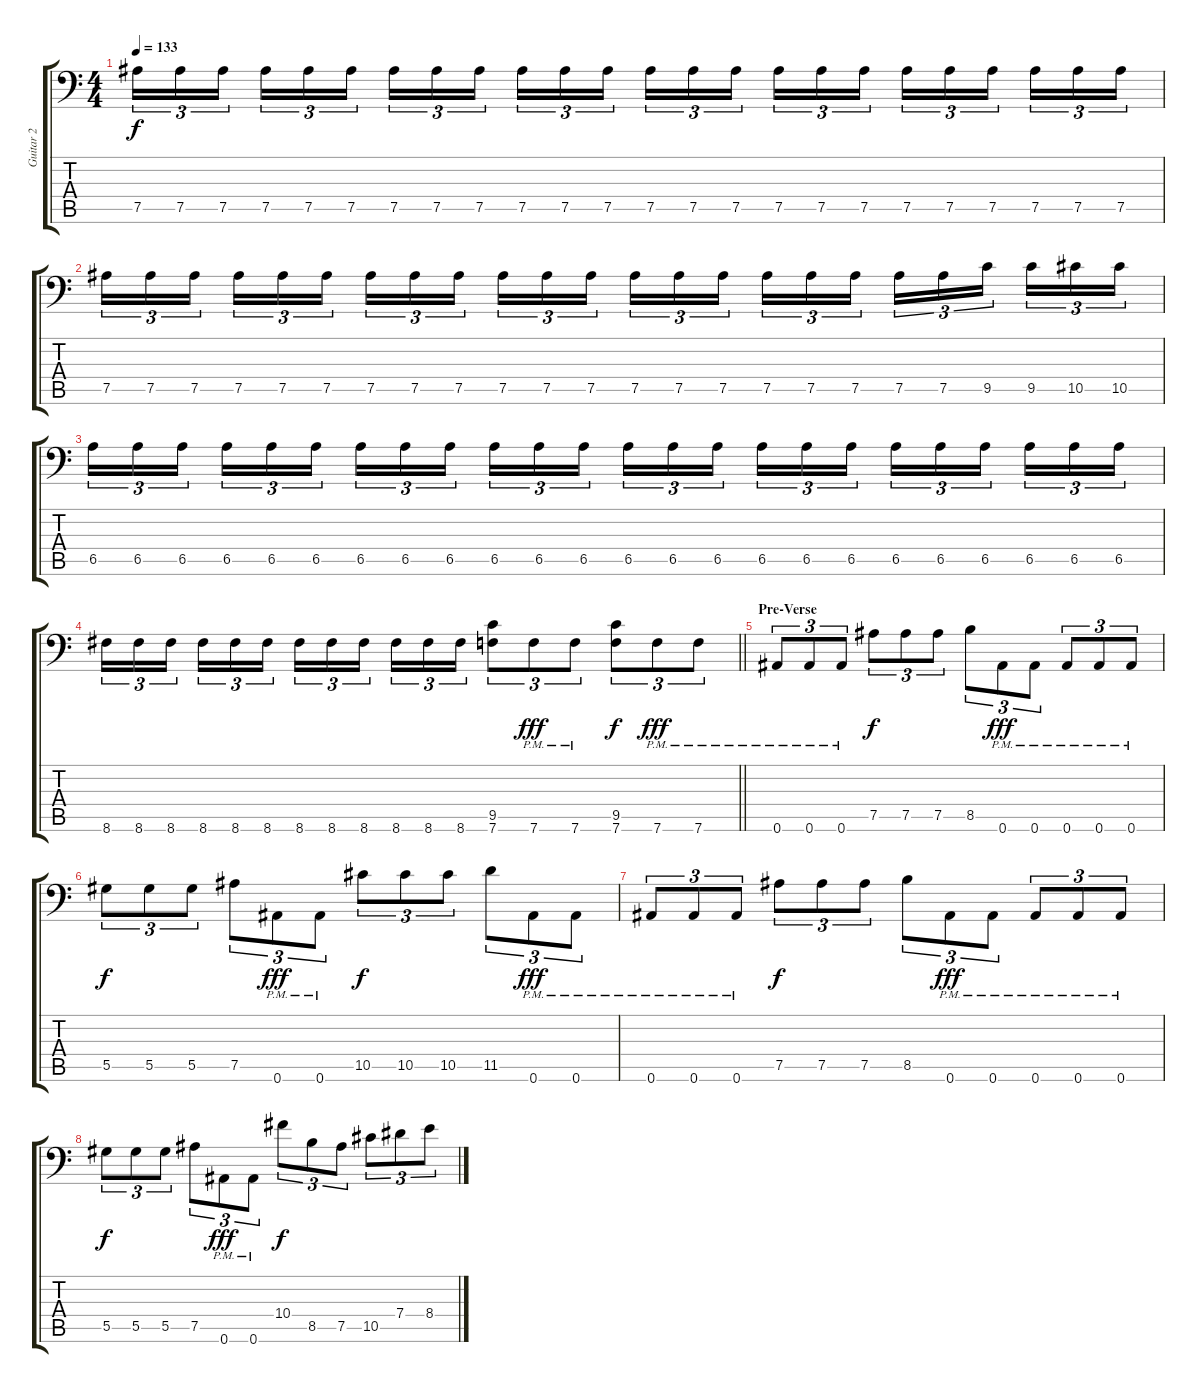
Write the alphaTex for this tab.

\track ("Guitar 2" "Guitar 2") {instrument distortionguitar}
\staff {score tabs}
\tuning (Bb3 F3 Db3 Ab2 Eb2 Bb1) {hide}
\ts (4 4)
\tempo 133
\clef f4
\ks c
7.5.16{tu (3 2) dy f} 7.5.16{tu (3 2)} 7.5.16{tu (3 2) beam splitsecondary} 7.5.16{tu (3 2)} 7.5.16{tu (3 2)} 7.5.16{tu (3 2)} 7.5.16{tu (3 2)} 7.5.16{tu (3 2)} 7.5.16{tu (3 2) beam splitsecondary} 7.5.16{tu (3 2)} 7.5.16{tu (3 2)} 7.5.16{tu (3 2)} 7.5.16{tu (3 2)} 7.5.16{tu (3 2)} 7.5.16{tu (3 2) beam splitsecondary} 7.5.16{tu (3 2)} 7.5.16{tu (3 2)} 7.5.16{tu (3 2)} 7.5.16{tu (3 2)} 7.5.16{tu (3 2)} 7.5.16{tu (3 2) beam splitsecondary} 7.5.16{tu (3 2)} 7.5.16{tu (3 2)} 7.5.16{tu (3 2)} |
7.5.16{tu (3 2)} 7.5.16{tu (3 2)} 7.5.16{tu (3 2) beam splitsecondary} 7.5.16{tu (3 2)} 7.5.16{tu (3 2)} 7.5.16{tu (3 2)} 7.5.16{tu (3 2)} 7.5.16{tu (3 2)} 7.5.16{tu (3 2) beam splitsecondary} 7.5.16{tu (3 2)} 7.5.16{tu (3 2)} 7.5.16{tu (3 2)} 7.5.16{tu (3 2)} 7.5.16{tu (3 2)} 7.5.16{tu (3 2) beam splitsecondary} 7.5.16{tu (3 2)} 7.5.16{tu (3 2)} 7.5.16{tu (3 2)} 7.5.16{tu (3 2)} 7.5.16{tu (3 2)} 9.5.16{tu (3 2) beam splitsecondary} 9.5.16{tu (3 2)} 10.5.16{tu (3 2)} 10.5.16{tu (3 2)} |
6.5.16{tu (3 2)} 6.5.16{tu (3 2)} 6.5.16{tu (3 2) beam splitsecondary} 6.5.16{tu (3 2)} 6.5.16{tu (3 2)} 6.5.16{tu (3 2)} 6.5.16{tu (3 2)} 6.5.16{tu (3 2)} 6.5.16{tu (3 2) beam splitsecondary} 6.5.16{tu (3 2)} 6.5.16{tu (3 2)} 6.5.16{tu (3 2)} 6.5.16{tu (3 2)} 6.5.16{tu (3 2)} 6.5.16{tu (3 2) beam splitsecondary} 6.5.16{tu (3 2)} 6.5.16{tu (3 2)} 6.5.16{tu (3 2)} 6.5.16{tu (3 2)} 6.5.16{tu (3 2)} 6.5.16{tu (3 2) beam splitsecondary} 6.5.16{tu (3 2)} 6.5.16{tu (3 2)} 6.5.16{tu (3 2)} |
\barLineRight lightlight
8.6.16{tu (3 2)} 8.6.16{tu (3 2)} 8.6.16{tu (3 2) beam splitsecondary} 8.6.16{tu (3 2)} 8.6.16{tu (3 2)} 8.6.16{tu (3 2)} 8.6.16{tu (3 2)} 8.6.16{tu (3 2)} 8.6.16{tu (3 2) beam splitsecondary} 8.6.16{tu (3 2)} 8.6.16{tu (3 2)} 8.6.16{tu (3 2)} (9.5 7.6).8{tu (3 2)} 7.6{pm}.8{tu (3 2) dy fff} 7.6{pm}.8{tu (3 2)} (9.5 7.6).8{tu (3 2) dy f} 7.6{pm}.8{tu (3 2) dy fff} 7.6{pm}.8{tu (3 2)} |
\section ("" "Pre-Verse")
0.6{pm}.8{tu (3 2)} 0.6{pm}.8{tu (3 2)} 0.6{pm}.8{tu (3 2)} 7.5.8{tu (3 2) dy f} 7.5.8{tu (3 2)} 7.5.8{tu (3 2)} 8.5.8{tu (3 2)} 0.6{pm}.8{tu (3 2) dy fff} 0.6{pm}.8{tu (3 2)} 0.6{pm}.8{tu (3 2)} 0.6{pm}.8{tu (3 2)} 0.6{pm}.8{tu (3 2)} |
5.5.8{tu (3 2) dy f} 5.5.8{tu (3 2)} 5.5.8{tu (3 2)} 7.5.8{tu (3 2)} 0.6{pm}.8{tu (3 2) dy fff} 0.6{pm}.8{tu (3 2)} 10.5.8{tu (3 2) dy f} 10.5.8{tu (3 2)} 10.5.8{tu (3 2)} 11.5.8{tu (3 2)} 0.6{pm}.8{tu (3 2) dy fff} 0.6{pm}.8{tu (3 2)} |
0.6{pm}.8{tu (3 2)} 0.6{pm}.8{tu (3 2)} 0.6{pm}.8{tu (3 2)} 7.5.8{tu (3 2) dy f} 7.5.8{tu (3 2)} 7.5.8{tu (3 2)} 8.5.8{tu (3 2)} 0.6{pm}.8{tu (3 2) dy fff} 0.6{pm}.8{tu (3 2)} 0.6{pm}.8{tu (3 2)} 0.6{pm}.8{tu (3 2)} 0.6{pm}.8{tu (3 2)} |
5.5.8{tu (3 2) dy f} 5.5.8{tu (3 2)} 5.5.8{tu (3 2)} 7.5.8{tu (3 2)} 0.6{pm}.8{tu (3 2) dy fff} 0.6{pm}.8{tu (3 2)} 10.4.8{tu (3 2) dy f} 8.5.8{tu (3 2)} 7.5.8{tu (3 2)} 10.5.8{tu (3 2)} 7.4.8{tu (3 2)} 8.4.8{tu (3 2)}
